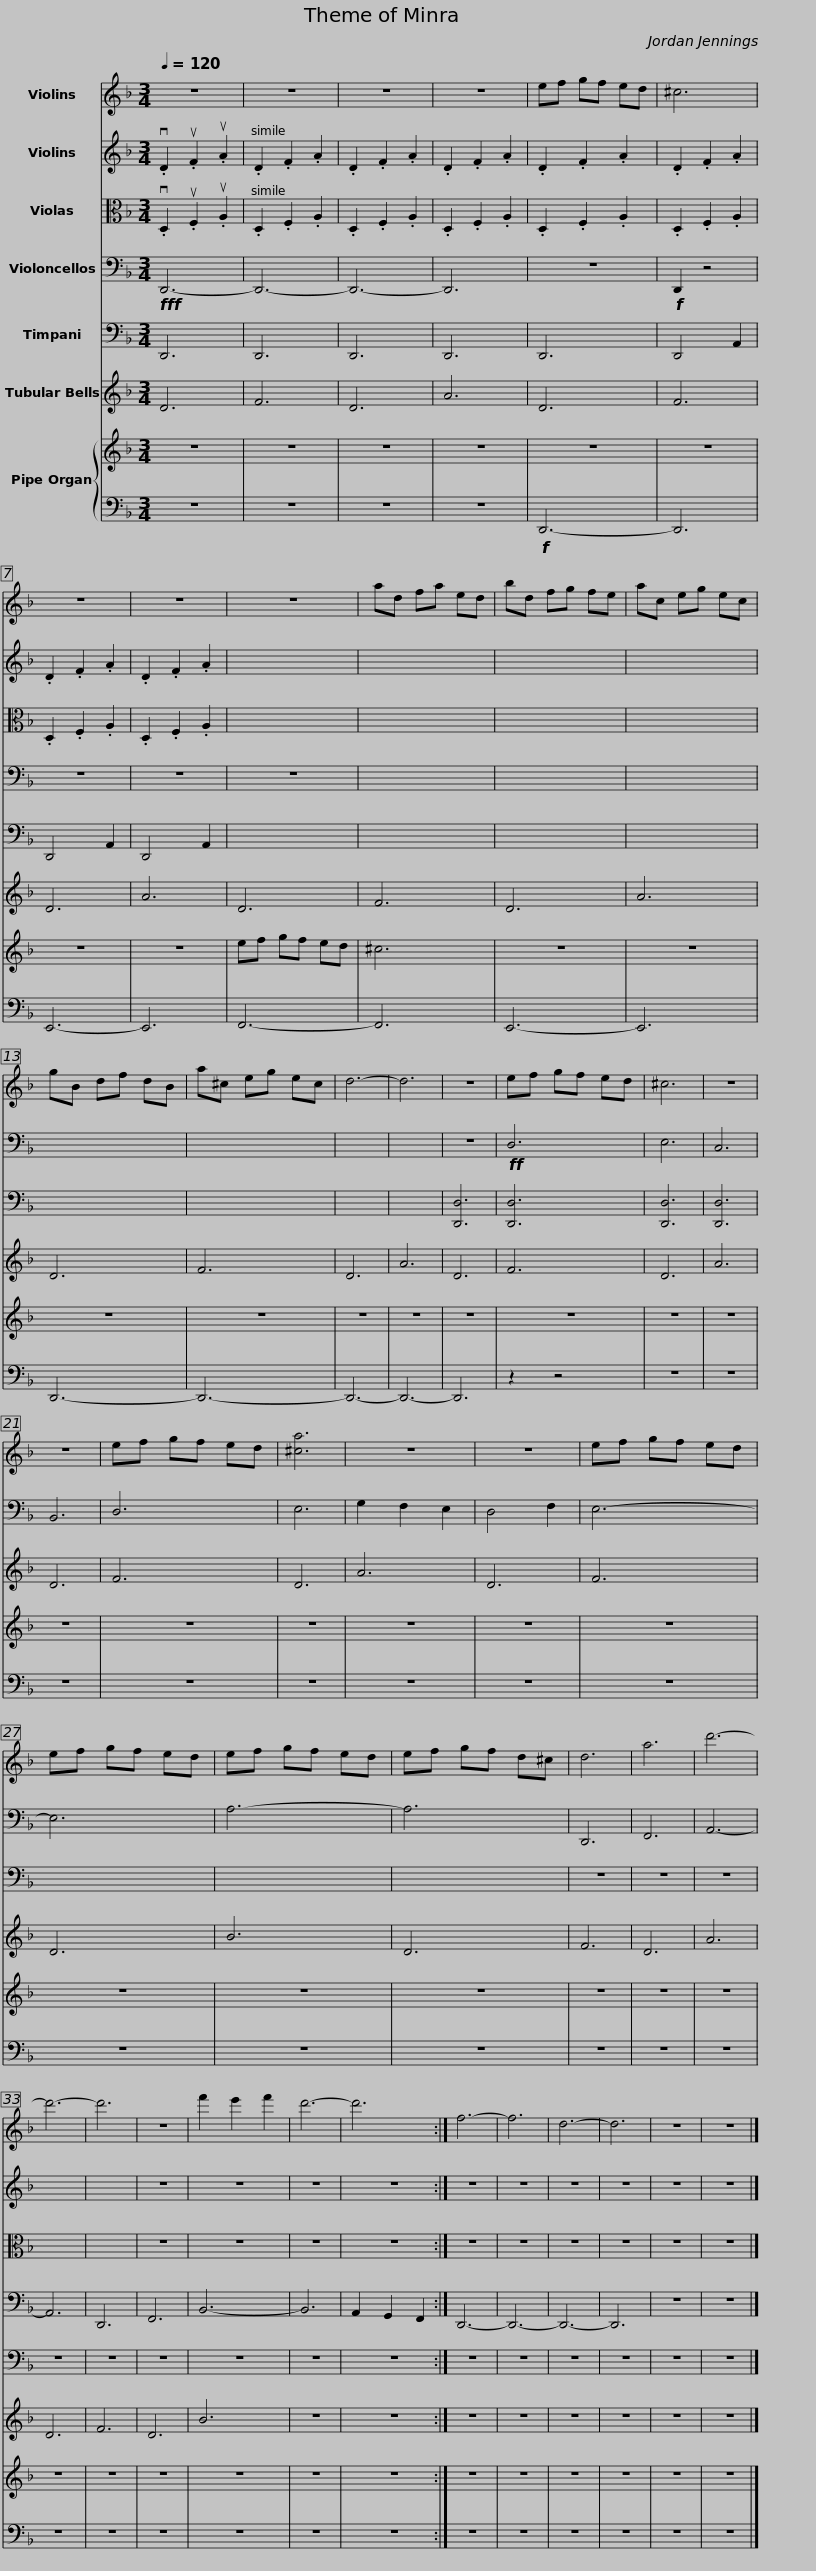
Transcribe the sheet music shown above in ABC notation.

X:1
%%score 1 2 3 4 5 6 { 7 | 8 }
L:1/8
Q:1/4=120
M:3/4
I:linebreak $
K:F
V:1 treble
V:2 treble
V:3 alto
V:4 bass
V:5 bass
V:6 treble
V:7 treble
V:8 bass
V:1
 z6 | z6 | z6 | z6 | ef gf ed | %5
 ^c6 | z6 | z6 | z6 |$ ad fa ed | %10
 bd fg fe | ac eg ec | gB df dB | a^c eg ec | d6- | %15
 d6 | z6 |$ ef gf ed | ^c6 | z6 | %20
 z6 | ef gf ed | [^ca]6 | z6 | z6 | %25
 ef gf ed | ef gf ed |$ ef gf ed | ef gf d^c | d6 | %30
 a6 | d'6- | d'6- | d'6 | z6 | %35
 f'2 e'2 f'2 | d'6- | d'6 :| f6- |$ f6 | %40
 d6- | d6 | z6 | z6 |] %44
V:2
 .vD2 .uF2 .uA2 | .D2 .F2 .A2 | .D2 .F2 .A2 | .D2 .F2 .A2 | .D2 .F2 .A2 | %5
 .D2 .F2 .A2 | .D2 .F2 .A2 | .D2 .F2 .A2 | x6 |$ x6 | %10
 x6 | x6 | x6 | x6 | x6 | %15
 x6 | x6 |$ x6 | x6 | x6 | %20
 x6 | x6 | x6 | x6 | x6 | %25
 x6 | x6 |$ x6 | x6 | x6 | %30
 x6 | x6 | x6 | x6 | z6 | %35
 z6 | z6 | z6 :| z6 |$ z6 | %40
 z6 | z6 | z6 | z6 |] %44
V:3
 .vD,2 .uF,2 .uA,2 | .D,2 .F,2 .A,2 | .D,2 .F,2 .A,2 | .D,2 .F,2 .A,2 | .D,2 .F,2 .A,2 | %5
 .D,2 .F,2 .A,2 | .D,2 .F,2 .A,2 | .D,2 .F,2 .A,2 | x6 |$ x6 | %10
 x6 | x6 | x6 | x6 | x6 | %15
 x6 | x6 |$ x6 | x6 | x6 | %20
 x6 | x6 | x6 | x6 | x6 | %25
 x6 | x6 |$ x6 | x6 | x6 | %30
 x6 | x6 | x6 | x6 | z6 | %35
 z6 | z6 | z6 :| z6 |$ z6 | %40
 z6 | z6 | z6 | z6 |] %44
V:4
!fff! D,,6- | D,,6- | D,,6- | D,,6 | z6 | %5
!f! D,,2 z4 | z6 | z6 | z6 |$ x6 | %10
 x6 | x6 | x6 | x6 | x6 | %15
 x6 | z6 |$!ff! D,6 | E,6 | C,6 | %20
 B,,6 | D,6 | E,6 | G,2 F,2 E,2 | D,4 F,2 | %25
 E,6- | E,6 |$ A,6- | A,6 | D,,6 | %30
 F,,6 | A,,6- | A,,6 | D,,6 | F,,6 | %35
 B,,6- | B,,6 | A,,2 G,,2 F,,2 :| D,,6- |$ D,,6- | %40
 D,,6- | D,,6 | z6 | z6 |] %44
V:5
 D,,6 | D,,6 | D,,6 | D,,6 | D,,6 | %5
 D,,4 A,,2 | D,,4 A,,2 | D,,4 A,,2 | x6 |$ x6 | %10
 x6 | x6 | x6 | x6 | x6 | %15
 x6 | [D,,D,]6 |$ [D,,D,]6 | [D,,D,]6 | [D,,D,]6 | %20
 x6 | x6 | x6 | x6 | x6 | %25
 x6 | x6 |$ x6 | x6 | z6 | %30
 z6 | z6 | z6 | z6 | z6 | %35
 z6 | z6 | z6 :| z6 |$ z6 | %40
 z6 | z6 | z6 | z6 |] %44
V:6
 D6 | F6 | D6 | A6 | D6 | %5
 F6 | D6 | A6 | D6 |$ F6 | %10
 D6 | A6 | D6 | F6 | D6 | %15
 A6 | D6 |$ F6 | D6 | A6 | %20
 D6 | F6 | D6 | A6 | D6 | %25
 F6 | D6 |$ B6 | D6 | F6 | %30
 D6 | A6 | D6 | F6 | D6 | %35
 B6 | z6 | z6 :| z6 |$ z6 | %40
 z6 | z6 | z6 | z6 |] %44
V:7
 z6 | z6 | z6 | z6 | z6 | %5
 z6 | z6 | z6 | ef gf ed |$ ^c6 | %10
 z6 | z6 | z6 | z6 | z6 | %15
 z6 | z6 |$ z6 | z6 | z6 | %20
 z6 | z6 | z6 | z6 | z6 | %25
 z6 | z6 |$ z6 | z6 | z6 | %30
 z6 | z6 | z6 | z6 | z6 | %35
 z6 | z6 | z6 :| z6 |$ z6 | %40
 z6 | z6 | z6 | z6 |] %44
V:8
 z6 | z6 | z6 | z6 |!f! D,,6- | %5
 D,,6 | E,,6- | E,,6 | F,,6- |$ F,,6 | %10
 E,,6- | E,,6 | D,,6- | D,,6- | D,,6- | %15
 D,,6- | D,,6 |$ z2 z4 | z6 | z6 | %20
 z6 | z6 | z6 | z6 | z6 | %25
 z6 | z6 |$ z6 | z6 | z6 | %30
 z6 | z6 | z6 | z6 | z6 | %35
 z6 | z6 | z6 :| z6 |$ z6 | %40
 z6 | z6 | z6 | z6 |] %44
